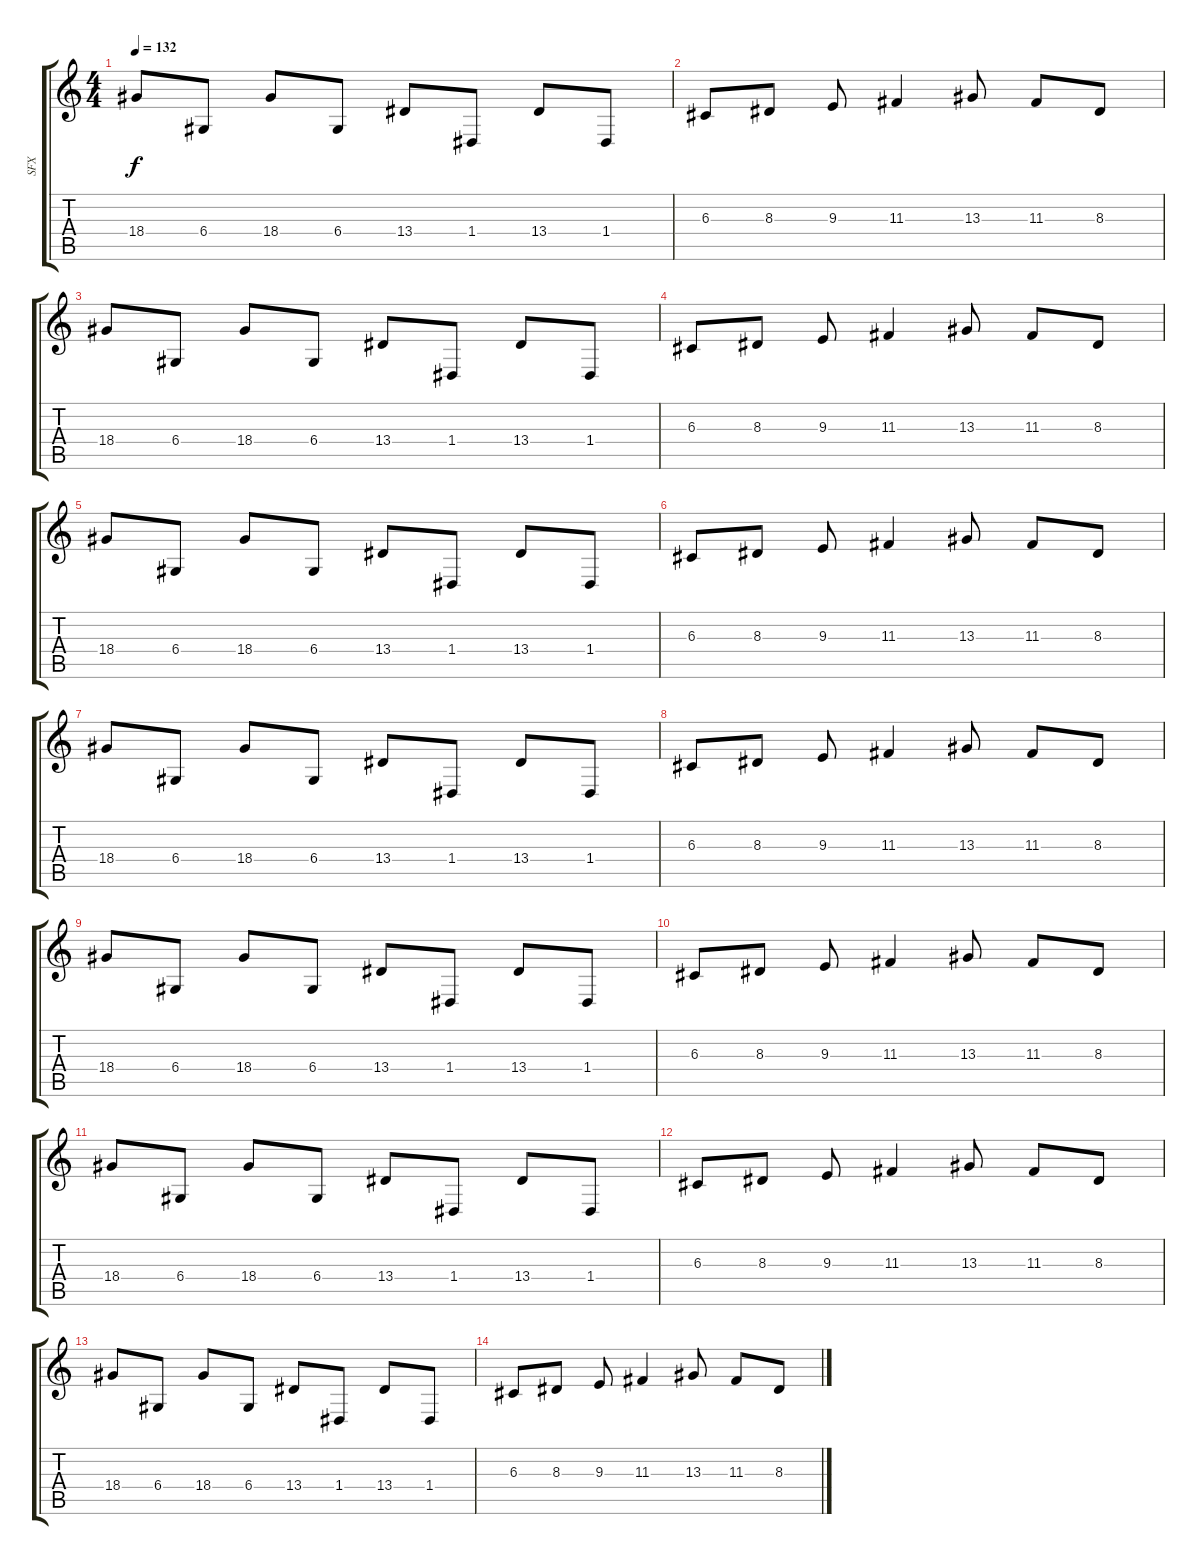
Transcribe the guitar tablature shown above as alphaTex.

\track ("SFX" "SFX") {instrument stringensemble1}
\staff {score tabs}
\tuning (E4 B3 G3 D3 A2 D2) {hide}
\ts (4 4)
\tempo 132
\clef g2
\ks c
18.4.8{dy f} 6.4.8 18.4.8 6.4.8 13.4.8 1.4.8 13.4.8 1.4.8 |
6.3.8 8.3.8 9.3.8 11.3.4 13.3.8 11.3.8 8.3.8 |
18.4.8 6.4.8 18.4.8 6.4.8 13.4.8 1.4.8 13.4.8 1.4.8 |
6.3.8 8.3.8 9.3.8 11.3.4 13.3.8 11.3.8 8.3.8 |
18.4.8 6.4.8 18.4.8 6.4.8 13.4.8 1.4.8 13.4.8 1.4.8 |
6.3.8 8.3.8 9.3.8 11.3.4 13.3.8 11.3.8 8.3.8 |
18.4.8 6.4.8 18.4.8 6.4.8 13.4.8 1.4.8 13.4.8 1.4.8 |
6.3.8 8.3.8 9.3.8 11.3.4 13.3.8 11.3.8 8.3.8 |
18.4.8 6.4.8 18.4.8 6.4.8 13.4.8 1.4.8 13.4.8 1.4.8 |
6.3.8 8.3.8 9.3.8 11.3.4 13.3.8 11.3.8 8.3.8 |
18.4.8 6.4.8 18.4.8 6.4.8 13.4.8 1.4.8 13.4.8 1.4.8 |
6.3.8 8.3.8 9.3.8 11.3.4 13.3.8 11.3.8 8.3.8 |
18.4.8 6.4.8 18.4.8 6.4.8 13.4.8 1.4.8 13.4.8 1.4.8 |
6.3.8 8.3.8 9.3.8 11.3.4 13.3.8 11.3.8 8.3.8
